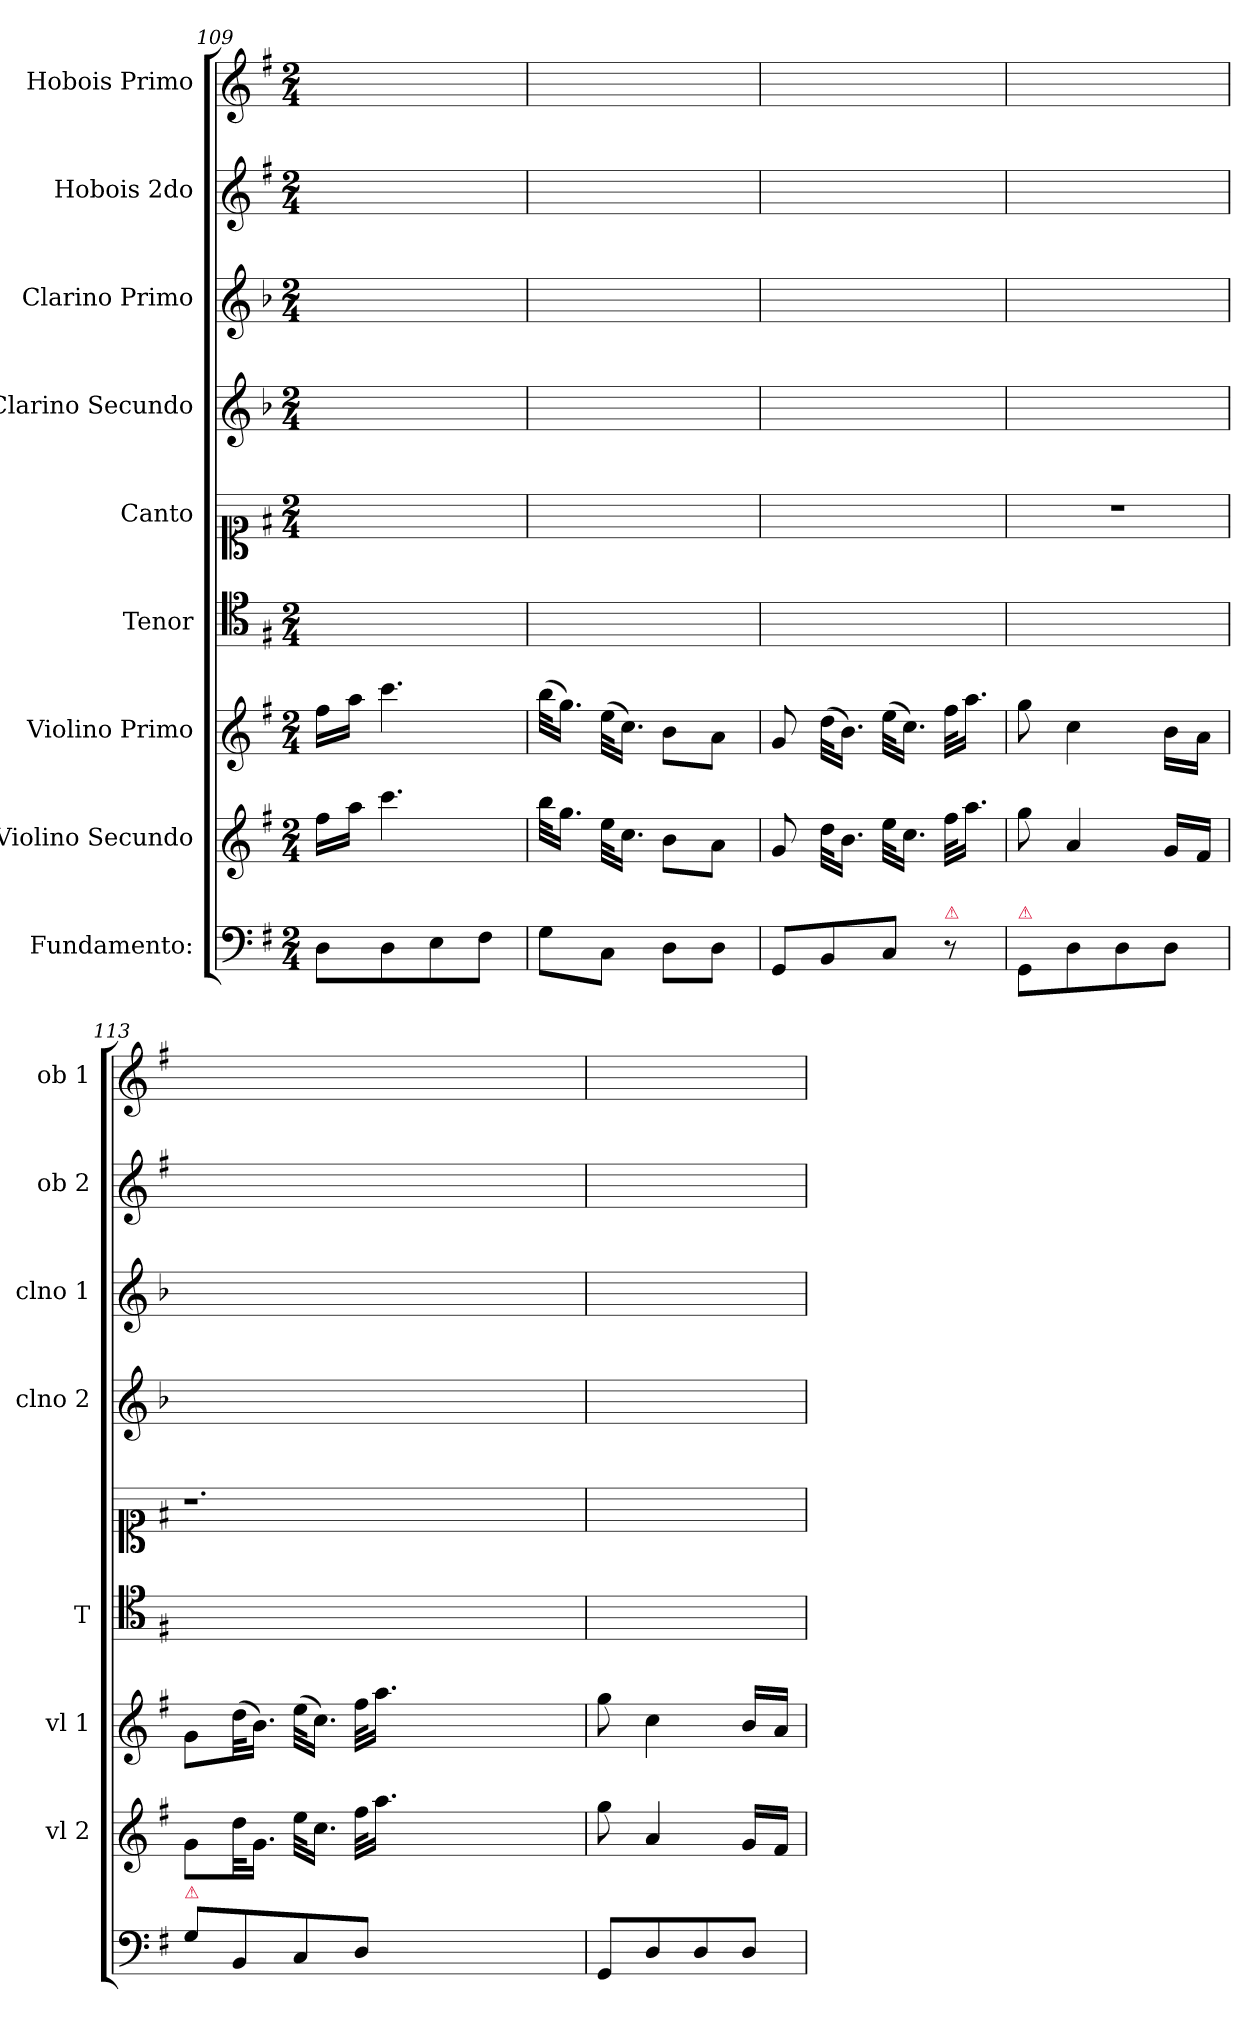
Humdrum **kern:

**kern	**kern	**kern	**kern	**kern	**kern	**kern	**kern	**kern
*part9	*part8	*part7	*part6	*part5	*part4	*part3	*part2	*part1
*staff9	*staff8	*staff7	*staff6	*staff5	*staff4	*staff3	*staff2	*staff1
*I"Fundamento:	*I"Violino Secundo	*I"Violino Primo	*I"Tenor	*I"Canto	*I"Clarino Secundo	*I"Clarino Primo	*I"Hobois 2do	*I"Hobois Primo
*	*I'vl 2	*I'vl 1	*I'T	*	*I'clno 2	*I'clno 1	*I'ob 2	*I'ob 1
*clefF4	*clefG2	*clefG2	*clefC4	*clefC1	*clefG2	*clefG2	*clefG2	*clefG2
*	*	*	*	*	*ITrd-1c-2	*ITrd-1c-2	*	*
*k[f#]	*k[f#]	*k[f#]	*k[f#]	*k[f#]	*k[f#]	*k[f#]	*k[f#]	*k[f#]
*M2/4	*M2/4	*M2/4	*M2/4	*M2/4	*M2/4	*M2/4	*M2/4	*M2/4
=109	=109	=109	=109	=109	=109	=109	=109	=109
8D\L	16ff#\LL	16ff#\LL	2ryy	2ryy	2ryy	2ryy	2ryy	2ryy
.	16aa\JJ	16aa\JJ	.	.	.	.	.	.
8D\	4.ccc\	4.ccc\	.	.	.	.	.	.
8E\	.	.	.	.	.	.	.	.
8F#\J	.	.	.	.	.	.	.	.
=110	=110	=110	=110	=110	=110	=110	=110	=110
8G\L	32bb\KLL	(>32bb\KLL	2ryy	2ryy	2ryy	2ryy	2ryy	2ryy
.	16.gg\JJ	16.gg\JJ)	.	.	.	.	.	.
8C\J	32ee\KLL	(>32ee\KLL	.	.	.	.	.	.
.	16.cc\JJ	16.cc\JJ)	.	.	.	.	.	.
8D\L	8b\L	8b\L	.	.	.	.	.	.
8D\J	8a\J	8a\J	.	.	.	.	.	.
=111	=111	=111	=111	=111	=111	=111	=111	=111
8GG/L	8g/	8g/	2ryy	2ryy	2ryy	2ryy	2ryy	2ryy
8BB/	32dd\KLL	(>32dd\KLL	.	.	.	.	.	.
.	16.b\JJ	16.b\JJ)	.	.	.	.	.	.
8C/J	32ee\KLL	(>32ee\KLL	.	.	.	.	.	.
.	16.cc\JJ	16.cc\JJ)	.	.	.	.	.	.
!LO:TX:a:color=crimson:t=⚠	!	!	!	!	!	!	!	!
8r	32ff#\KLL	32ff#\KLL	.	.	.	.	.	.
.	16.aa\JJ	16.aa\JJ	.	.	.	.	.	.
=112	=112	=112	=112	=112	=112	=112	=112	=112
!LO:TX:a:color=crimson:t=⚠	!	!	!	!	!	!	!	!
8GG/L	8gg\	8gg\	2ryy	2r	2ryy	2ryy	2ryy	2ryy
8D\	4a/	4cc\	.	.	.	.	.	.
8D\	.	.	.	.	.	.	.	.
8D\J	16g/LL	16b\LL	.	.	.	.	.	.
.	16f#/JJ	16a\JJ	.	.	.	.	.	.
=113	=113	=113	=113	=113	=113	=113	=113	=113
!LO:TX:a:color=crimson:t=⚠	!	!	!	!	!	!	!	!
8G\L	8g\L	8g\L	2ryy	1.r	2ryy	2ryy	2ryy	2ryy
8BB/	32dd\KL	(>32dd\KL	.	.	.	.	.	.
.	16.g\JJ	16.b\JJ)	.	.	.	.	.	.
8C/	32ee\KLL	(>32ee\KLL	.	.	.	.	.	.
.	16.cc\JJ	16.cc\JJ)	.	.	.	.	.	.
8D/J	32ff#\KLL	32ff#\KLL	.	.	.	.	.	.
.	16.aa\JJ	16.aa\JJ	.	.	.	.	.	.
1ryy	1ryy	1ryy	1ryy	.	1ryy	1ryy	1ryy	1ryy
=114	=114	=114	=114	=114	=114	=114	=114	=114
8GG/L	8gg\	8gg\	2ryy	2ryy	2ryy	2ryy	2ryy	2ryy
8D/	4a/	4cc\	.	.	.	.	.	.
8D/	.	.	.	.	.	.	.	.
8D/J	16g/LL	16b/LL	.	.	.	.	.	.
.	16f#/JJ	16a/JJ	.	.	.	.	.	.
=	=	=	=	=	=	=	=	=
*-	*-	*-	*-	*-	*-	*-	*-	*-
